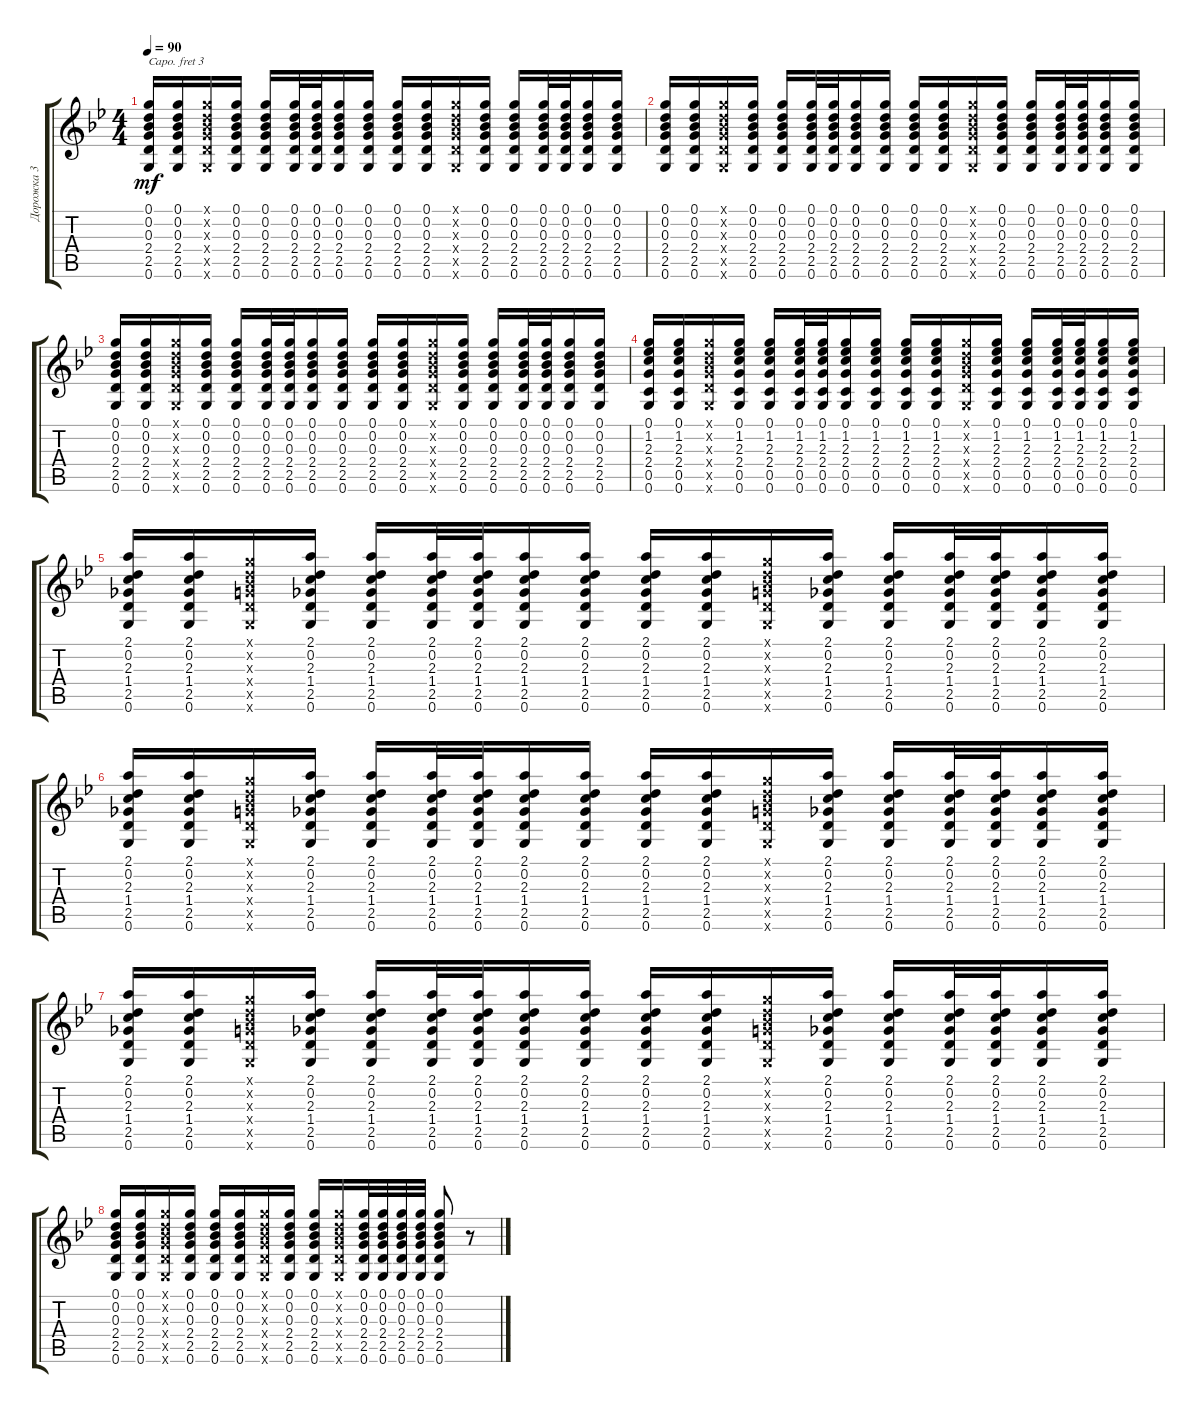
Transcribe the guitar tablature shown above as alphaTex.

\track ("Дорожка 3" "Дорожка 3") {instrument acousticguitarsteel}
\staff {score tabs}
\capo 3
\tuning (E4 B3 G3 D3 A2 E2) {hide}
\ts (4 4)
\tempo 90
\clef g2
\ks bb
(0.1 0.2 0.3 2.4 2.5 0.6).16{dy mf} (0.1 0.2 0.3 2.4 2.5 0.6).16 (0.1{x} 0.2{x} 0.3{x} 2.4{x} 2.5{x} 0.6{x}).16 (0.1 0.2 0.3 2.4 2.5 0.6).16 (0.1 0.2 0.3 2.4 2.5 0.6).16 (0.1 0.2 0.3 2.4 2.5 0.6).32 (0.1 0.2 0.3 2.4 2.5 0.6).32 (0.1 0.2 0.3 2.4 2.5 0.6).16 (0.1 0.2 0.3 2.4 2.5 0.6).16 (0.1 0.2 0.3 2.4 2.5 0.6).16 (0.1 0.2 0.3 2.4 2.5 0.6).16 (0.1{x} 0.2{x} 0.3{x} 2.4{x} 2.5{x} 0.6{x}).16 (0.1 0.2 0.3 2.4 2.5 0.6).16 (0.1 0.2 0.3 2.4 2.5 0.6).16 (0.1 0.2 0.3 2.4 2.5 0.6).32 (0.1 0.2 0.3 2.4 2.5 0.6).32 (0.1 0.2 0.3 2.4 2.5 0.6).16 (0.1 0.2 0.3 2.4 2.5 0.6).16 |
(0.1 0.2 0.3 2.4 2.5 0.6).16 (0.1 0.2 0.3 2.4 2.5 0.6).16 (0.1{x} 0.2{x} 0.3{x} 2.4{x} 2.5{x} 0.6{x}).16 (0.1 0.2 0.3 2.4 2.5 0.6).16 (0.1 0.2 0.3 2.4 2.5 0.6).16 (0.1 0.2 0.3 2.4 2.5 0.6).32 (0.1 0.2 0.3 2.4 2.5 0.6).32 (0.1 0.2 0.3 2.4 2.5 0.6).16 (0.1 0.2 0.3 2.4 2.5 0.6).16 (0.1 0.2 0.3 2.4 2.5 0.6).16 (0.1 0.2 0.3 2.4 2.5 0.6).16 (0.1{x} 0.2{x} 0.3{x} 2.4{x} 2.5{x} 0.6{x}).16 (0.1 0.2 0.3 2.4 2.5 0.6).16 (0.1 0.2 0.3 2.4 2.5 0.6).16 (0.1 0.2 0.3 2.4 2.5 0.6).32 (0.1 0.2 0.3 2.4 2.5 0.6).32 (0.1 0.2 0.3 2.4 2.5 0.6).16 (0.1 0.2 0.3 2.4 2.5 0.6).16 |
(0.1 0.2 0.3 2.4 2.5 0.6).16 (0.1 0.2 0.3 2.4 2.5 0.6).16 (0.1{x} 0.2{x} 0.3{x} 2.4{x} 2.5{x} 0.6{x}).16 (0.1 0.2 0.3 2.4 2.5 0.6).16 (0.1 0.2 0.3 2.4 2.5 0.6).16 (0.1 0.2 0.3 2.4 2.5 0.6).32 (0.1 0.2 0.3 2.4 2.5 0.6).32 (0.1 0.2 0.3 2.4 2.5 0.6).16 (0.1 0.2 0.3 2.4 2.5 0.6).16 (0.1 0.2 0.3 2.4 2.5 0.6).16 (0.1 0.2 0.3 2.4 2.5 0.6).16 (0.1{x} 0.2{x} 0.3{x} 2.4{x} 2.5{x} 0.6{x}).16 (0.1 0.2 0.3 2.4 2.5 0.6).16 (0.1 0.2 0.3 2.4 2.5 0.6).16 (0.1 0.2 0.3 2.4 2.5 0.6).32 (0.1 0.2 0.3 2.4 2.5 0.6).32 (0.1 0.2 0.3 2.4 2.5 0.6).16 (0.1 0.2 0.3 2.4 2.5 0.6).16 |
(0.1 1.2 2.3 2.4 0.5 0.6).16 (0.1 1.2 2.3 2.4 0.5 0.6).16 (0.1{x} 0.2{x} 0.3{x} 2.4{x} 2.5{x} 0.6{x}).16 (0.1 1.2 2.3 2.4 0.5 0.6).16 (0.1 1.2 2.3 2.4 0.5 0.6).16 (0.1 1.2 2.3 2.4 0.5 0.6).32 (0.1 1.2 2.3 2.4 0.5 0.6).32 (0.1 1.2 2.3 2.4 0.5 0.6).16 (0.1 1.2 2.3 2.4 0.5 0.6).16 (0.1 1.2 2.3 2.4 0.5 0.6).16 (0.1 1.2 2.3 2.4 0.5 0.6).16 (0.1{x} 0.2{x} 0.3{x} 2.4{x} 2.5{x} 0.6{x}).16 (0.1 1.2 2.3 2.4 0.5 0.6).16 (0.1 1.2 2.3 2.4 0.5 0.6).16 (0.1 1.2 2.3 2.4 0.5 0.6).32 (0.1 1.2 2.3 2.4 0.5 0.6).32 (0.1 1.2 2.3 2.4 0.5 0.6).16 (0.1 1.2 2.3 2.4 0.5 0.6).16 |
(2.1 0.2 2.3 1.4 2.5 0.6).16 (2.1 0.2 2.3 1.4 2.5 0.6).16 (0.1{x} 0.2{x} 0.3{x} 2.4{x} 2.5{x} 0.6{x}).16 (2.1 0.2 2.3 1.4 2.5 0.6).16 (2.1 0.2 2.3 1.4 2.5 0.6).16 (2.1 0.2 2.3 1.4 2.5 0.6).32 (2.1 0.2 2.3 1.4 2.5 0.6).32 (2.1 0.2 2.3 1.4 2.5 0.6).16 (2.1 0.2 2.3 1.4 2.5 0.6).16 (2.1 0.2 2.3 1.4 2.5 0.6).16 (2.1 0.2 2.3 1.4 2.5 0.6).16 (0.1{x} 0.2{x} 0.3{x} 2.4{x} 2.5{x} 0.6{x}).16 (2.1 0.2 2.3 1.4 2.5 0.6).16 (2.1 0.2 2.3 1.4 2.5 0.6).16 (2.1 0.2 2.3 1.4 2.5 0.6).32 (2.1 0.2 2.3 1.4 2.5 0.6).32 (2.1 0.2 2.3 1.4 2.5 0.6).16 (2.1 0.2 2.3 1.4 2.5 0.6).16 |
(2.1 0.2 2.3 1.4 2.5 0.6).16 (2.1 0.2 2.3 1.4 2.5 0.6).16 (0.1{x} 0.2{x} 0.3{x} 2.4{x} 2.5{x} 0.6{x}).16 (2.1 0.2 2.3 1.4 2.5 0.6).16 (2.1 0.2 2.3 1.4 2.5 0.6).16 (2.1 0.2 2.3 1.4 2.5 0.6).32 (2.1 0.2 2.3 1.4 2.5 0.6).32 (2.1 0.2 2.3 1.4 2.5 0.6).16 (2.1 0.2 2.3 1.4 2.5 0.6).16 (2.1 0.2 2.3 1.4 2.5 0.6).16 (2.1 0.2 2.3 1.4 2.5 0.6).16 (0.1{x} 0.2{x} 0.3{x} 2.4{x} 2.5{x} 0.6{x}).16 (2.1 0.2 2.3 1.4 2.5 0.6).16 (2.1 0.2 2.3 1.4 2.5 0.6).16 (2.1 0.2 2.3 1.4 2.5 0.6).32 (2.1 0.2 2.3 1.4 2.5 0.6).32 (2.1 0.2 2.3 1.4 2.5 0.6).16 (2.1 0.2 2.3 1.4 2.5 0.6).16 |
(2.1 0.2 2.3 1.4 2.5 0.6).16 (2.1 0.2 2.3 1.4 2.5 0.6).16 (0.1{x} 0.2{x} 0.3{x} 2.4{x} 2.5{x} 0.6{x}).16 (2.1 0.2 2.3 1.4 2.5 0.6).16 (2.1 0.2 2.3 1.4 2.5 0.6).16 (2.1 0.2 2.3 1.4 2.5 0.6).32 (2.1 0.2 2.3 1.4 2.5 0.6).32 (2.1 0.2 2.3 1.4 2.5 0.6).16 (2.1 0.2 2.3 1.4 2.5 0.6).16 (2.1 0.2 2.3 1.4 2.5 0.6).16 (2.1 0.2 2.3 1.4 2.5 0.6).16 (0.1{x} 0.2{x} 0.3{x} 2.4{x} 2.5{x} 0.6{x}).16 (2.1 0.2 2.3 1.4 2.5 0.6).16 (2.1 0.2 2.3 1.4 2.5 0.6).16 (2.1 0.2 2.3 1.4 2.5 0.6).32 (2.1 0.2 2.3 1.4 2.5 0.6).32 (2.1 0.2 2.3 1.4 2.5 0.6).16 (2.1 0.2 2.3 1.4 2.5 0.6).16 |
(0.1 0.2 0.3 2.4 2.5 0.6).16 (0.1 0.2 0.3 2.4 2.5 0.6).16 (0.1{x} 0.2{x} 0.3{x} 2.4{x} 2.5{x} 0.6{x}).16 (0.1 0.2 0.3 2.4 2.5 0.6).16 (0.1 0.2 0.3 2.4 2.5 0.6).16 (0.1 0.2 0.3 2.4 2.5 0.6).16 (0.1{x} 0.2{x} 0.3{x} 2.4{x} 2.5{x} 0.6{x}).16 (0.1 0.2 0.3 2.4 2.5 0.6).16 (0.1 0.2 0.3 2.4 2.5 0.6).16 (0.1{x} 0.2{x} 0.3{x} 2.4{x} 2.5{x} 0.6{x}).16 (0.1 0.2 0.3 2.4 2.5 0.6).32 (0.1 0.2 0.3 2.4 2.5 0.6).32 (0.1 0.2 0.3 2.4 2.5 0.6).32 (0.1 0.2 0.3 2.4 2.5 0.6).32 (0.1 0.2 0.3 2.4 2.5 0.6).8 r.8
